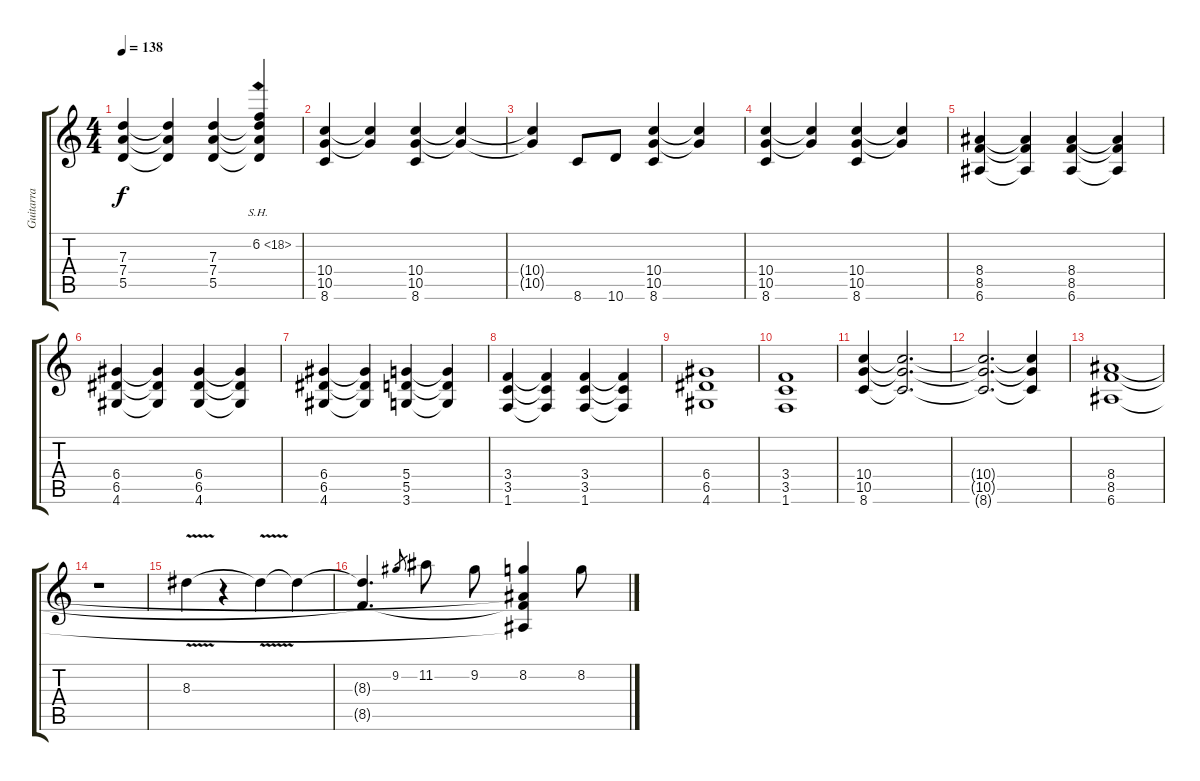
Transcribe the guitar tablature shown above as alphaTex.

\track ("Guitarra" "Guitarra") {instrument overdrivenguitar}
\staff {score tabs}
\tuning (E4 B3 G3 D3 A2 E2) {hide}
\ts (4 4)
\tempo 138
\clef g2
\ks c
(7.3 7.4 5.5).4{dy f} (7.3{t} 7.4{t} 5.5{t}).4 (7.3 7.4 5.5).4 (6.2{sh 12} 7.3{t} 7.4{t} 5.5{t}).4 |
(10.4 10.5 8.6).4 (10.4{t} 10.5{t}).4 (10.4 10.5 8.6).4 (10.4{t} 10.5{t}).4 |
(10.4{t} 10.5{t}).4 8.6.8 10.6.8 (10.4 10.5 8.6).4 (10.4{t} 10.5{t}).4 |
(10.4 10.5 8.6).4 (10.4{t} 10.5{t}).4 (10.4 10.5 8.6).4 (10.4{t} 10.5{t}).4 |
(8.4 8.5 6.6).4 (8.4{t} 8.5{t} 6.6{t}).4 (8.4 8.5 6.6).4 (8.4{t} 8.5{t} 6.6{t}).4 |
(6.4 6.5 4.6).4 (6.4{t} 6.5{t} 4.6{t}).4 (6.4 6.5 4.6).4 (6.4{t} 6.5{t} 4.6{t}).4 |
(6.4 6.5 4.6).4 (6.4{t} 6.5{t} 4.6{t}).4 (5.4 5.5 3.6).4 (5.4{t} 5.5{t} 3.6{t}).4 |
(3.4 3.5 1.6).4 (3.4{t} 3.5{t} 1.6{t}).4 (3.4 3.5 1.6).4 (3.4{t} 3.5{t} 1.6{t}).4 |
(6.4 6.5 4.6).1 |
(3.4 3.5 1.6).1 |
(10.4 10.5 8.6).4 (10.4{t} 10.5{t} 8.6{t}).2{d} |
(10.4{t} 10.5{t} 8.6{t}).2{d} (10.4{t} 10.5{t} 8.6{t}).4 |
(8.4 8.5 6.6).1 |
r.1 |
8.3{v}.4 r.4 8.3{t}.4 8.3{t}.4 |
(8.3{t} 8.5{t}).4{d} 9.2.8{gr} 11.2.8 9.2.8 (8.2 8.4{t} 8.5{t} 6.6{t}).4 8.2.8
